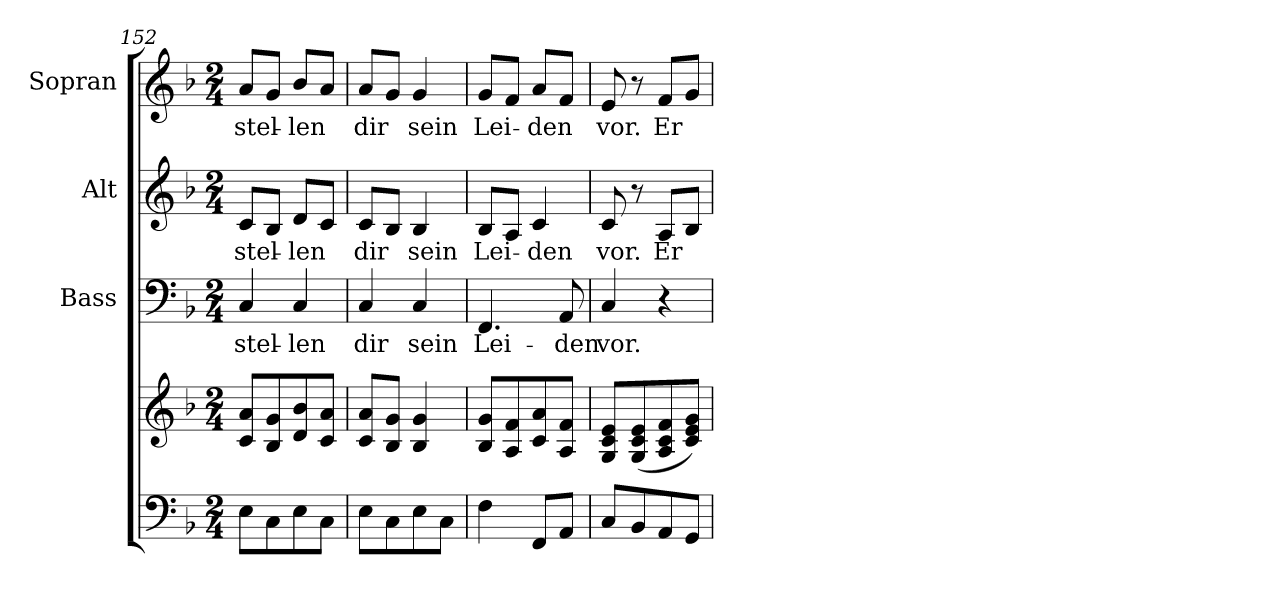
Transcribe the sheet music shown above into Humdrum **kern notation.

**kern	**kern	**kern	**text	**kern	**text	**kern	**text
*part4	*part4	*part3	*part3	*part2	*part2	*part1	*part1
*staff5	*staff4	*staff3	*staff3	*staff2	*staff2	*staff1	*staff1
*	*	*I"Bass	*	*I"Alt	*	*I"Sopran	*
*	*	*I'B.	*	*I'A.	*	*I'S.	*
*clefF4	*clefG2	*clefF4	*	*clefG2	*	*clefG2	*
*k[b-]	*k[b-]	*k[b-]	*	*k[b-]	*	*k[b-]	*
*F:	*F:	*F:	*	*F:	*	*F:	*
*M2/4	*M2/4	*M2/4	*	*M2/4	*	*M2/4	*
=152	=152	=152	=152	=152	=152	=152	=152
!	!	!	!LO:LY:b	!	!LO:LY:b	!	!LO:LY:b
8E\L	8c/ 8a/L	4C/	stel-	8c/L	stel-	8a/L	stel-
8C\	8B-/ 8g/	.	.	8B-/J	.	8g/J	.
!	!	!	!LO:LY:b	!	!LO:LY:b	!	!LO:LY:b
8E\	8d/ 8b-/	4C/	-len	8d/L	-len	8b-/L	-len
8C\J	8c/ 8a/J	.	.	8c/J	.	8a/J	.
=153	=153	=153	=153	=153	=153	=153	=153
!	!	!	!LO:LY:b	!	!LO:LY:b	!	!LO:LY:b
8E\L	8c/ 8a/L	4C/	dir	8c/L	dir	8a/L	dir
8C\	8B-/ 8g/J	.	.	8B-/J	.	8g/J	.
!	!	!	!LO:LY:b	!	!LO:LY:b	!	!LO:LY:b
8E\	4B-/ 4g/	4C/	sein	4B-/	sein	4g/	sein
8C\J	.	.	.	.	.	.	.
=154	=154	=154	=154	=154	=154	=154	=154
!	!	!	!LO:LY:b	!	!LO:LY:b	!	!LO:LY:b
4F\	8B-/ 8g/L	4.FF/	Lei-	8B-/L	Lei-	8g/L	Lei-
.	8A/ 8f/	.	.	8A/J	.	8f/J	.
!	!	!	!	!	!LO:LY:b	!	!LO:LY:b
8FF/L	8c/ 8a/	.	.	4c/	-den	8a/L	-den
!	!	!	!LO:LY:b	!	!	!	!
8AA/J	8A/ 8f/J	8AA/	-den	.	.	8f/J	.
=155	=155	=155	=155	=155	=155	=155	=155
!	!	!	!LO:LY:b	!	!LO:LY:b	!	!LO:LY:b
8C/L	8G/ 8c/ 8e/L	4C/	vor.	8c/	vor.	8e/	vor.
8BB-/	(<8G/ 8c/ 8e/	.	.	8r	.	8r	.
!	!	!	!	!	!LO:LY:b	!	!LO:LY:b
8AA/	8A/ 8c/ 8f/	4r	.	8A/L	Er	8f/L	Er
8GG/J	8c/ 8e/ 8g/J)	.	.	8B-/J	.	8g/J	.
=	=	=	=	=	=	=	=
*-	*-	*-	*-	*-	*-	*-	*-
